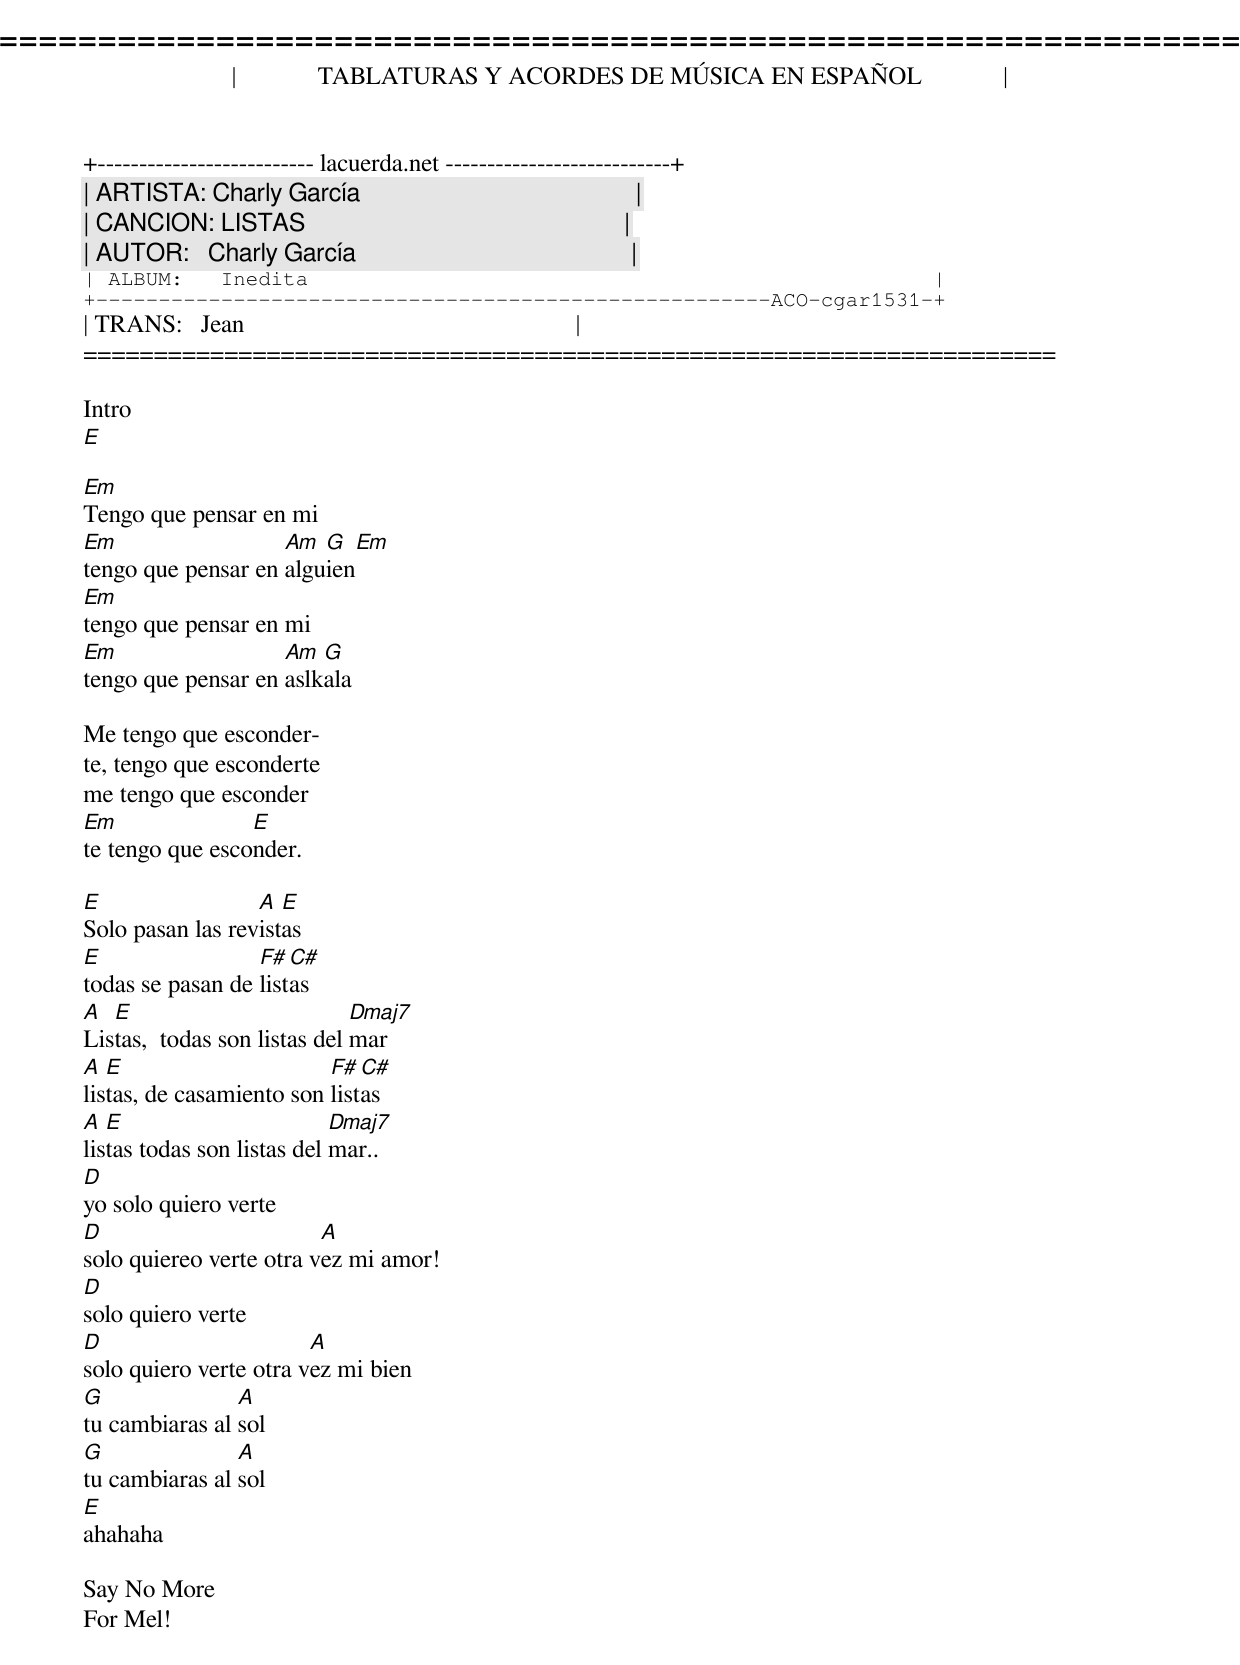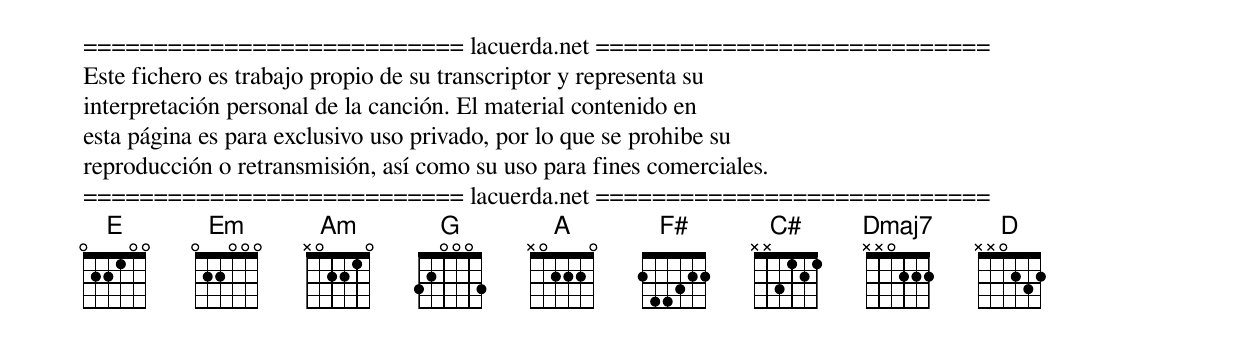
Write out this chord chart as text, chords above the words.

=====================================================================
|             TABLATURAS Y ACORDES DE MÚSICA EN ESPAÑOL             |
+-------------------------- lacuerda.net ---------------------------+
| ARTISTA: Charly García                                            |
| CANCION: LISTAS                                                   |
| AUTOR:   Charly García                                            |
| ALBUM:   Inedita                                                  |
+------------------------------------------------------ACO-cgar1531-+
| TRANS:   Jean                                                     |
=====================================================================

Intro
E

Em
Tengo que pensar en mi
Em                  Am  G     Em
tengo que pensar en alguien
Em
tengo que pensar en mi
Em                  Am  G
tengo que pensar en aslkala

Me tengo que esconder-
te, tengo que esconderte
me tengo que esconder
Em               E
te tengo que esconder.

E                 A  E
Solo pasan las revistas
E                 F#  C#
todas se pasan de listas
A  E                          Dmaj7
Listas,  todas son listas del mar
A  E                      F#  C#
listas, de casamiento son listas
A  E                        Dmaj7
listas todas son listas del mar..
D
yo solo quiero verte
D                        A
solo quiereo verte otra vez mi amor!
D
solo quiero verte
D                       A
solo quiero verte otra vez mi bien
G               A
tu cambiaras al sol
G               A
tu cambiaras al sol
E
ahahaha

Say No More
For Mel!


=========================== lacuerda.net ============================
Este fichero es trabajo propio de su transcriptor y representa su
interpretación personal de la canción. El material contenido en
esta página es para exclusivo uso privado, por lo que se prohibe su
reproducción o retransmisión, así como su uso para fines comerciales.
=========================== lacuerda.net ============================
